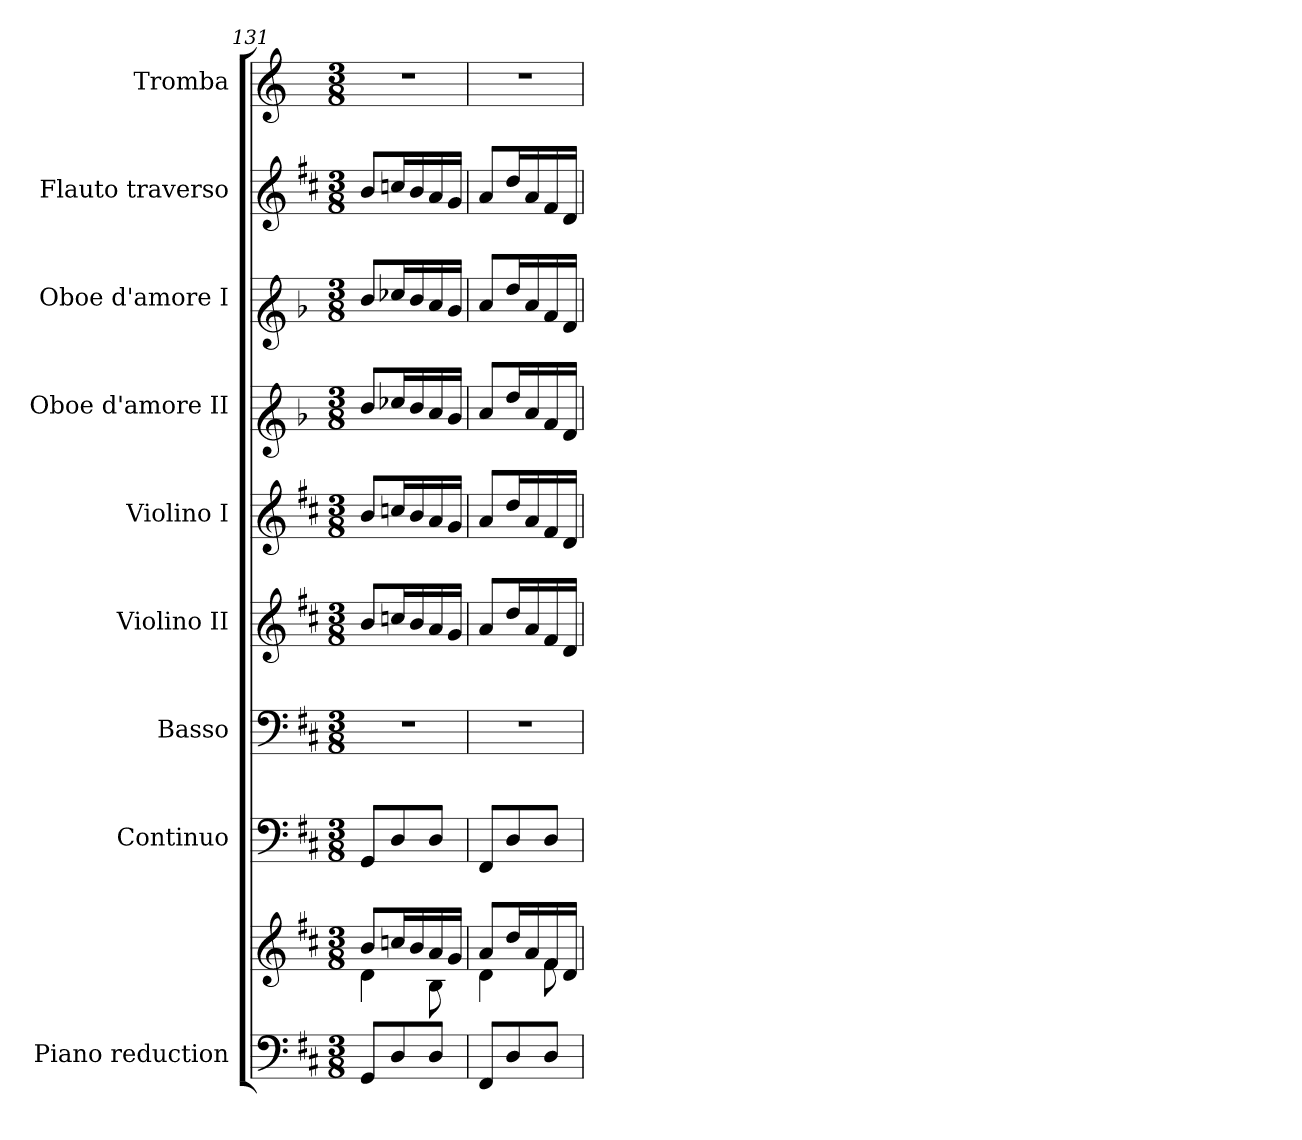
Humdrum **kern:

**kern	**kern	**kern	**kern	**kern	**kern	**kern	**dynam	**kern	**dynam	**kern	**kern
*part9	*part9	*part8	*part7	*part6	*part5	*part4	*part4	*part3	*part3	*part2	*part1
*staff10	*staff9	*staff8	*staff7	*staff6	*staff5	*staff4	*staff4	*staff3	*staff3	*staff2	*staff1
*I"Piano reduction	*	*I"Continuo	*I"Basso	*I"Violino II	*I"Violino I	*I"Oboe d'amore II	*	*I"Oboe d'amore I	*	*I"Flauto traverso	*I"Tromba
*I'Pno	*	*	*	*I'Vln	*I'Vln	*	*	*	*	*I'Fl	*
*clefF4	*clefG2	*clefF4	*clefF4	*clefG2	*clefG2	*clefG1	*	*clefG1	*	*clefG2	*clefG2
*	*	*	*	*	*	*ITrd2c3	*	*ITrd2c3	*	*	*ITrd-1c-2
*k[f#c#]	*k[f#c#]	*k[f#c#]	*k[f#c#]	*k[f#c#]	*k[f#c#]	*k[f#c#]	*	*k[f#c#]	*	*k[f#c#]	*k[f#c#]
*M3/8	*M3/8	*M3/8	*M3/8	*M3/8	*M3/8	*M3/8	*	*M3/8	*	*M3/8	*M3/8
=131	=131	=131	=131	=131	=131	=131	=131	=131	=131	=131	=131
*	*^	*	*	*	*	*	*	*	*	*	*
!	!	!	!	!	!	!	!	!LO:DY:b	!	!LO:DY:b	!	!
8GG/L	8b/L	4d\	8GG/L	4.r	8b/L	8b/L	8b/L	other-dynamics	8b/L	other-dynamics	8b/L	4.r
8D/	16ccn/L	.	8D/	.	16ccn/L	16ccn/L	16ccn/L	.	16ccn/L	.	16ccn/L	.
.	16b/	.	.	.	16b/	16b/	16b/	.	16b/	.	16b/	.
8D/J	16a/	8B\	8D/J	.	16a/	16a/	16a/	.	16a/	.	16a/	.
.	16g/JJ	.	.	.	16g/JJ	16g/JJ	16g/JJ	.	16g/JJ	.	16g/JJ	.
!!LO:PB:g=z
=132	=132	=132	=132	=132	=132	=132	=132	=132	=132	=132	=132	=132
8FF#/L	8a/L	4d\	8FF#/L	4.r	8a/L	8a/L	8a/L	.	8a/L	.	8a/L	4.r
8D/	16dd/L	.	8D/	.	16dd/L	16dd/L	16dd/L	.	16dd/L	.	16dd/L	.
.	16a/	.	.	.	16a/	16a/	16a/	.	16a/	.	16a/	.
8D/J	16f#/	8f#\	8D/J	.	16f#/	16f#/	16f#/	.	16f#/	.	16f#/	.
.	16d/JJ	.	.	.	16d/JJ	16d/JJ	16d/JJ	.	16d/JJ	.	16d/JJ	.
*	*v	*v	*	*	*	*	*	*	*	*	*	*
=	=	=	=	=	=	=	=	=	=	=	=
*-	*-	*-	*-	*-	*-	*-	*-	*-	*-	*-	*-
